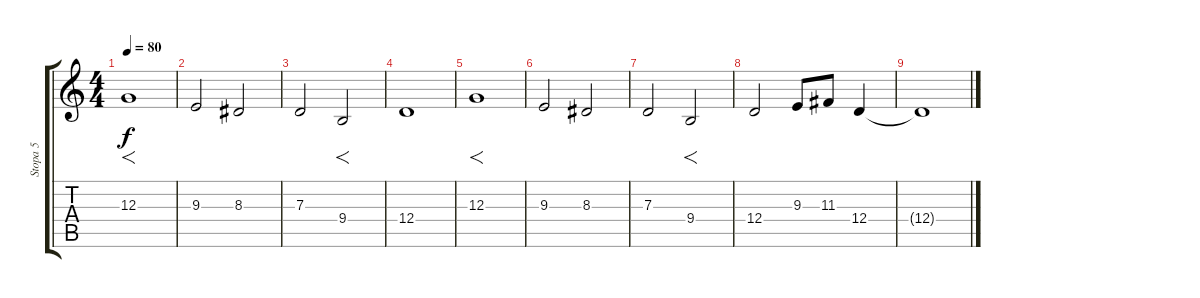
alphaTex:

\track ("Stopa 5" "Stopa 5") {instrument violin}
\staff {score tabs}
\tuning (E4 B3 G3 D3 A2 E2) {hide}
\ts (4 4)
\tempo 80
\clef g2
\ks c
12.3.1{f dy f instrument violin} |
9.3.2 8.3.2 |
7.3.2 9.4.2{f} |
12.4.1 |
12.3.1{f} |
9.3.2 8.3.2 |
7.3.2 9.4.2{f} |
12.4.2 9.3.8 11.3.8 12.4.4 |
12.4{t}.1{volume 0}
